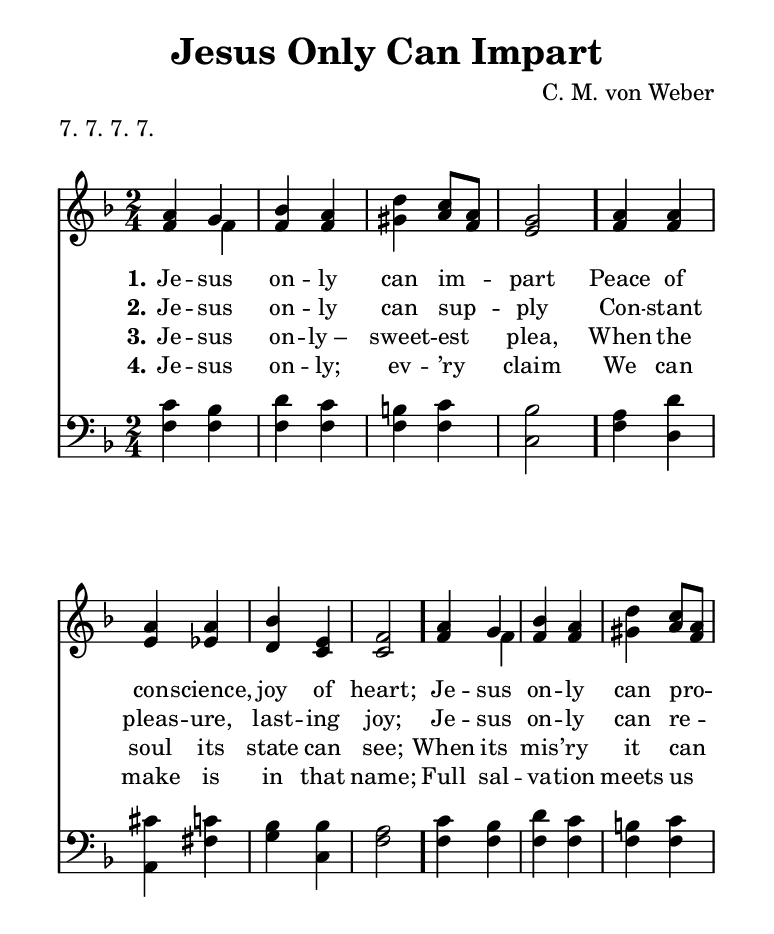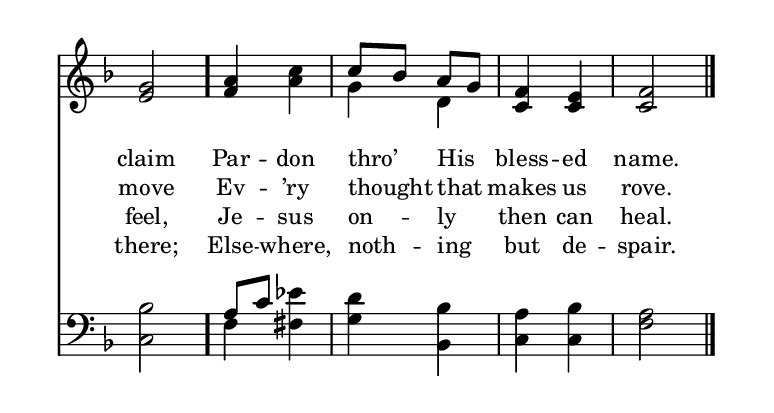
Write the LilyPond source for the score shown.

\include "common/global.ily"
\paper {
  \include "common/paper.ily"
  ragged-bottom = ##t
  ragged-last-bottom = ##t
  systems-per-page = #(cond (is-eogsized 2) (#t #f))
  system-system-spacing.padding = 11
}

\header{
  %gospel
  hymnnumber = "24"
  title = "Jesus Only Can Impart"
  tunename = "Weber"
  meter = "7. 7. 7. 7."
  poet = ""
  composer = "C. M. von Weber"
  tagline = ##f
}

% for fermata in MIDI
ta = { \tempo 4=80 }
tb = { \tempo 4=40 }

patternAA = { c4      c4 | c4 c4           | c4 c8[ c8] | c2 }
patternAB = { c4      c4 | c4 c4           | c4 c4      | c2 }
patternAC = { c4      c4 | c8[ c8] c8[ c8] | c4 c4      | c2 }
patternAD = { c8[ c8] c4 | c4 c4           | c4 c4      | c2 }

global = {
  \include "common/overrides.ily"
  \override Staff.TimeSignature.style = #'numbered
  \time 2/4
  \override Score.MetronomeMark.transparent = ##t % hide all fermata changes too
  \ta
  \key f \major
  \autoBeamOff
}

notesSoprano = {
\global
\relative c'' {

  \changePitch \patternAA { a g | bes a     | d c a  | g }
  \changePitch \patternAB { a a | a a       | bes e, | f }
  \changePitch \patternAA { a g | bes a     | d c a  | g }
  \changePitch \patternAC { a c | c bes a g | f e    | f }

  \bar "|."

}
}

notesAlto = {
\global
\relative e' {

  \changePitch \patternAA { f f | f f   | gis a f | e }
  \changePitch \patternAB { f f | e ees | d c     | c }
  \changePitch \patternAA { f f | f f   | gis a f | e }
  \changePitch \patternAB { f a | g d   | c c     | c }

}
}

notesTenor = {
\global
\relative a {

  \changePitch \patternAB { c bes   | d c   | b c     | bes }
  \changePitch \patternAB { a d     | cis c | bes bes | a   }
  \changePitch \patternAB { c bes   | d c   | b c     | bes }
  \changePitch \patternAD { a c ees | d bes | a bes   | a   }

}
}

notesBass = {
\global
\relative f {

  \changePitch \patternAB { f f   | f f    | f f  | c }
  \changePitch \patternAB { f d   | a fis' | g c, | f }
  \changePitch \patternAB { f f   | f f    | f f  | c }
  \changePitch \patternAB { f fis | g bes, | c c  | f }

}
}

wordsA = \lyricmode {
\set stanza = "1."

Je -- sus on -- ly can im -- part \bar "."
Peace of con -- science, joy of heart; \bar "." \eogbreak
Je -- sus on -- ly can pro -- claim \bar "."
Par -- don thro’ His bless -- ed name. \bar "." \eogbreak

}

wordsB = \lyricmode {
\set stanza = "2."

Je -- sus on -- ly can sup -- ply
Con -- stant pleas -- ure, last -- ing joy;
Je -- sus on -- ly can re -- move
Ev -- ’ry thought that makes us rove.

}

wordsC = \lyricmode {
\set stanza = "3."

Je -- sus on -- ly_– sweet -- est plea,
When the soul its state can see;
When its mis -- ’ry it can feel,
Je -- sus on -- ly then can heal.

}

wordsD = \lyricmode {
\set stanza = "4."

Je -- sus on -- ly; ev -- ’ry claim
We can make is in that name;
Full sal -- va -- tion meets us there;
Else -- where, noth -- ing but de -- spair.

}

\score {
  \context ChoirStaff <<
    \context Staff = upper <<
      \set Staff.autoBeaming = ##f
      \set ChoirStaff.systemStartDelimiter = #'SystemStartBar
      \set ChoirStaff.printPartCombineTexts = ##f
      \partcombine #'(2 . 11) \notesSoprano \notesAlto
      \context NullVoice = sopranos { \voiceOne << \notesSoprano >> }
      \context Lyrics = one   \lyricsto sopranos \wordsA
      \context Lyrics = two   \lyricsto sopranos \wordsB
      \context Lyrics = three \lyricsto sopranos \wordsC
      \context Lyrics = four  \lyricsto sopranos \wordsD
      %\context Lyrics = five  \lyricsto sopranos \wordsE
    >>
    \context Staff = men <<
      \set Staff.autoBeaming = ##f
      \clef bass
      \set ChoirStaff.printPartCombineTexts = ##f
      \partcombine #'(2 . 11) \notesTenor \notesBass
    >>
  >>
  \layout {
    \include "common/layout.ily"
  }
  #(cond ((ly:get-option 'eog-midi-permitted) #{ \midi{
    \include "common/midi.ily"
  } #}))
}

\version "2.19.49"  % necessary for upgrading to future LilyPond versions.

% vi:set et ts=2 sw=2 ai nocindent syntax=lilypond:
